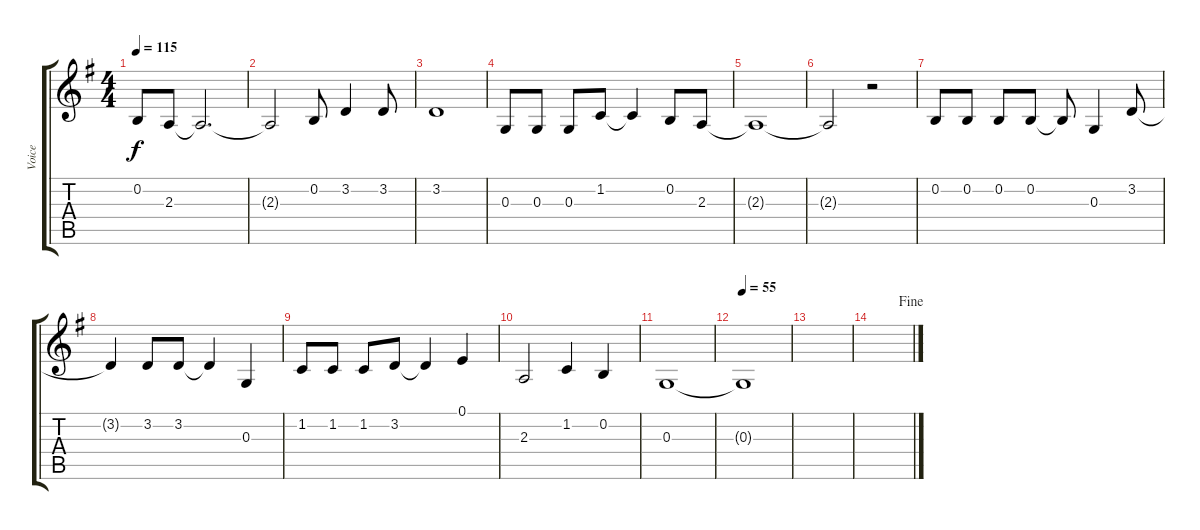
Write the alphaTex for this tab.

\track ("Voice" "Voice") {instrument viola}
\staff {score tabs}
\tuning (E4 B3 G3 D3 A2 E2) {hide}
\ts (4 4)
\tempo 115
\clef g2
\ks eminor
0.2.8{dy f} 2.3.8 2.3{t}.2{d} |
2.3{t}.2 0.2.8 3.2.4 3.2.8 |
3.2.1 |
0.3.8 0.3.8 0.3.8 1.2.8 1.2{t}.4 0.2.8 2.3.8 |
2.3{t}.1 |
2.3{t}.2 r.2 |
0.2.8 0.2.8 0.2.8 0.2.8 0.2{t}.8 0.3.4 3.2.8 |
3.2{t}.4 3.2.8 3.2.8 3.2{t}.4 0.3.4 |
1.2.8 1.2.8 1.2.8 3.2.8 3.2{t}.4 0.1.4 |
2.3.2 1.2.4 0.2.4 |
0.3.1 |
\tempo 55
0.3{t}.1 |
|
\jump fine
